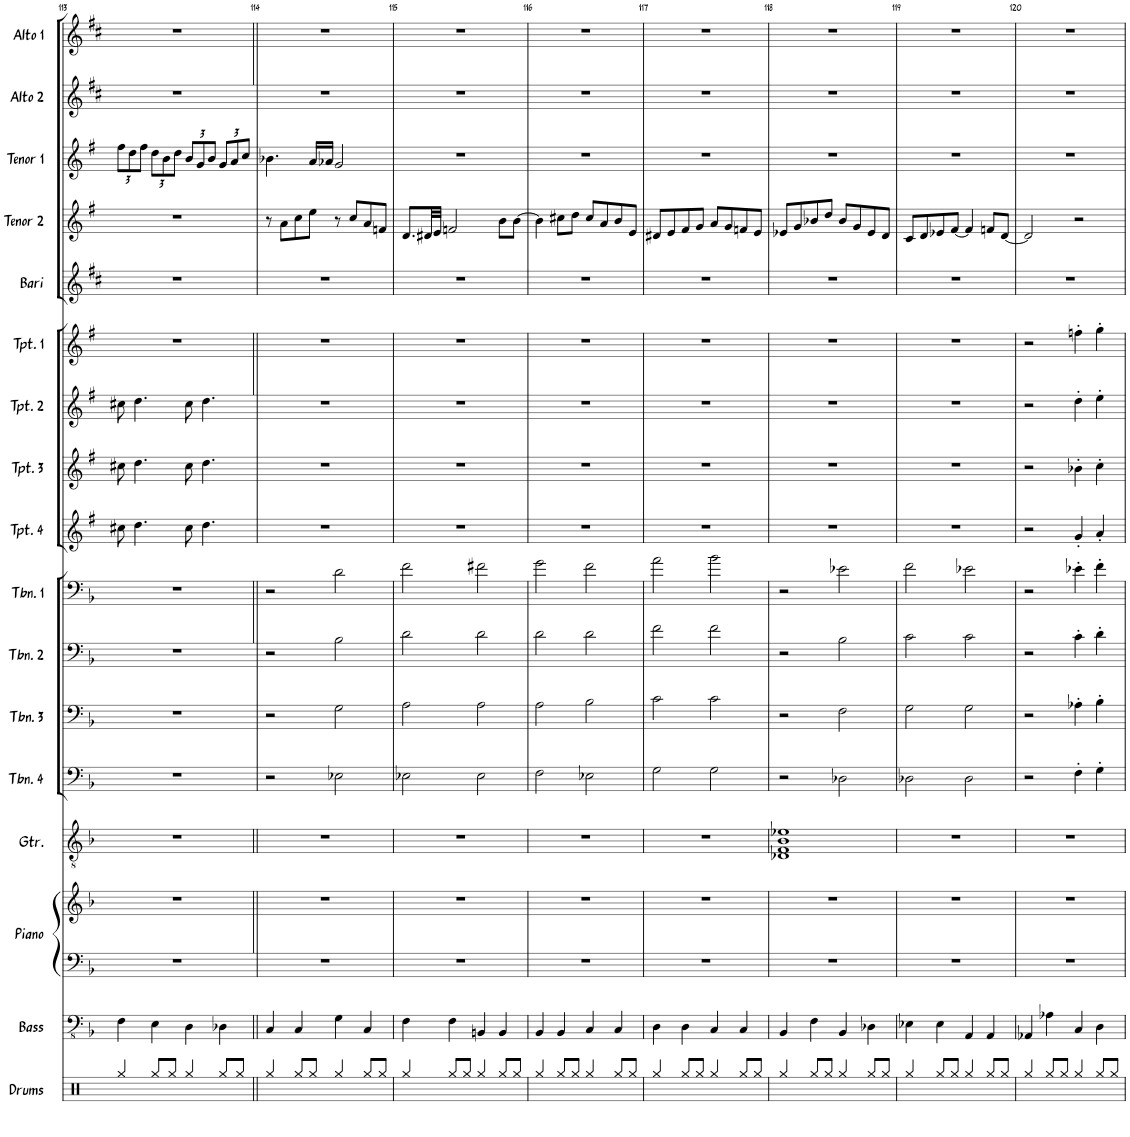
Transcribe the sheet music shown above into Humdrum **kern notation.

**kern	**kern	**kern	**kern	**kern	**kern	**kern	**kern	**kern	**kern	**kern	**kern	**kern	**kern	**kern	**kern	**kern	**kern
*part17	*part16	*part15	*part15	*part14	*part13	*part12	*part11	*part10	*part9	*part8	*part7	*part6	*part5	*part4	*part3	*part2	*part1
*staff18	*staff17	*staff16	*staff15	*staff14	*staff13	*staff12	*staff11	*staff10	*staff9	*staff8	*staff7	*staff6	*staff5	*staff4	*staff3	*staff2	*staff1
*I"Drums	*I"Bass	*I"Piano	*	*I"Guitar	*I"Trombone 4	*I"Trombone 3	*I"Trombone 2	*I"Trombone 1	*I"Trumpet 4	*I"Trumpet 3	*I"Trumpet 2	*I"Trumpet 1	*I"Baritone Sax	*I"Tenor Sax 2	*I"Tenor Sax 1	*I"Alto Sax 2	*I"Alto Sax 1
*I'Drums	*I'Bass	*I'Piano	*	*I'Gtr.	*I'Tbn. 4	*I'Tbn. 3	*I'Tbn. 2	*I'Tbn. 1	*I'Tpt. 4	*I'Tpt. 3	*I'Tpt. 2	*I'Tpt. 1	*I'Bari	*I'Tenor 2	*I'Tenor 1	*I'Alto 2	*I'Alto 1
!!LO:PB:g=z
*clefX	*clefFv4	*clefF4	*clefG2	*clefGv2	*clefF4	*clefF4	*clefF4	*clefF4	*clefG2	*clefG2	*clefG2	*clefG2	*clefG2	*clefG2	*clefG2	*clefG2	*clefG2
*	*	*	*	*	*	*	*	*	*Trd1c2	*Trd1c2	*Trd1c2	*Trd1c2	*Trd12c21	*Trd8c14	*Trd8c14	*Trd5c9	*Trd5c9
*k[]	*k[b-]	*k[b-]	*k[b-]	*k[b-]	*k[b-]	*k[b-]	*k[b-]	*k[b-]	*k[f#]	*k[f#]	*k[f#]	*k[f#]	*k[f#c#]	*k[f#]	*k[f#]	*k[f#c#]	*k[f#c#]
*M4/4	*M4/4	*M4/4	*M4/4	*M4/4	*M4/4	*M4/4	*M4/4	*M4/4	*M4/4	*M4/4	*M4/4	*M4/4	*M4/4	*M4/4	*M4/4	*M4/4	*M4/4
*	*	*	*	*	*	*	*	*	*	*	*	*	*	*	*Xbrackettup	*	*
=113	=113	=113	=113	=113	=113	=113	=113	=113	=113	=113	=113	=113	=113	=113	=113	=113	=113
4Rgg/	4FF\	1r	1r	1r	1r	1r	1r	1r	8cc#X\	8cc#X\	8cc#X\	1r	1r	1r	12ff#\L	1r	1r
.	.	.	.	.	.	.	.	.	.	.	.	.	.	.	12dd\	.	.
.	.	.	.	.	.	.	.	.	4.dd\	4.dd\	4.dd\	.	.	.	.	.	.
.	.	.	.	.	.	.	.	.	.	.	.	.	.	.	12ff#\J	.	.
8Rgg/L	4EE\	.	.	.	.	.	.	.	.	.	.	.	.	.	12dd\L	.	.
.	.	.	.	.	.	.	.	.	.	.	.	.	.	.	12b\	.	.
8Rgg/J	.	.	.	.	.	.	.	.	.	.	.	.	.	.	.	.	.
.	.	.	.	.	.	.	.	.	.	.	.	.	.	.	12dd\J	.	.
4Rgg/	4DD\	.	.	.	.	.	.	.	8cc#\	8cc#\	8cc#\	.	.	.	12b/L	.	.
.	.	.	.	.	.	.	.	.	.	.	.	.	.	.	12g/	.	.
.	.	.	.	.	.	.	.	.	4.dd\	4.dd\	4.dd\	.	.	.	.	.	.
.	.	.	.	.	.	.	.	.	.	.	.	.	.	.	12b/J	.	.
8Rgg/L	4DD-X\	.	.	.	.	.	.	.	.	.	.	.	.	.	12g/L	.	.
.	.	.	.	.	.	.	.	.	.	.	.	.	.	.	12a/	.	.
8Rgg/J	.	.	.	.	.	.	.	.	.	.	.	.	.	.	.	.	.
.	.	.	.	.	.	.	.	.	.	.	.	.	.	.	12cc/J	.	.
=114||	=114||	=114||	=114||	=114||	=114||	=114||	=114||	=114||	=114||	=114||	=114||	=114||	=114||	=114||	=114||	=114||	=114||
4Rgg/	4CC/	1r	1r	1r	2r	2r	2r	2r	1r	1r	1r	1r	1r	8r	4.b-X\	1r	1r
.	.	.	.	.	.	.	.	.	.	.	.	.	.	8a\L	.	.	.
8Rgg/L	4CC/	.	.	.	.	.	.	.	.	.	.	.	.	8cc\	.	.	.
8Rgg/J	.	.	.	.	.	.	.	.	.	.	.	.	.	8ee\J	16a/LL	.	.
.	.	.	.	.	.	.	.	.	.	.	.	.	.	.	16a-X/JJ	.	.
4Rgg/	4GG\	.	.	.	2E-X\	2G\	2B-\	2d\	.	.	.	.	.	8r	2g/	.	.
.	.	.	.	.	.	.	.	.	.	.	.	.	.	8cc/L	.	.	.
8Rgg/L	4CC/	.	.	.	.	.	.	.	.	.	.	.	.	8a/	.	.	.
8Rgg/J	.	.	.	.	.	.	.	.	.	.	.	.	.	8fn/J	.	.	.
=115	=115	=115	=115	=115	=115	=115	=115	=115	=115	=115	=115	=115	=115	=115	=115	=115	=115
4Rgg/	4FF\	1r	1r	1r	2E-X\	2A\	2d\	2f\	1r	1r	1r	1r	1r	8.d/L	1r	1r	1r
.	.	.	.	.	.	.	.	.	.	.	.	.	.	32d#X/LL	.	.	.
.	.	.	.	.	.	.	.	.	.	.	.	.	.	32e/JJJ	.	.	.
8Rgg/L	4FF\	.	.	.	.	.	.	.	.	.	.	.	.	2fn/	.	.	.
8Rgg/J	.	.	.	.	.	.	.	.	.	.	.	.	.	.	.	.	.
4Rgg/	4BBBn/	.	.	.	2E-\	2A\	2d\	2f#X\	.	.	.	.	.	.	.	.	.
8Rgg/L	4BBB/	.	.	.	.	.	.	.	.	.	.	.	.	8b\L	.	.	.
8Rgg/J	.	.	.	.	.	.	.	.	.	.	.	.	.	[8b\J	.	.	.
=116	=116	=116	=116	=116	=116	=116	=116	=116	=116	=116	=116	=116	=116	=116	=116	=116	=116
4Rgg/	4BBB-/	1r	1r	1r	2F\	2A\	2d\	2g\	1r	1r	1r	1r	1r	4b\]	1r	1r	1r
8Rgg/L	4BBB-/	.	.	.	.	.	.	.	.	.	.	.	.	8cc#X\L	.	.	.
8Rgg/J	.	.	.	.	.	.	.	.	.	.	.	.	.	8dd\J	.	.	.
4Rgg/	4CC/	.	.	.	2E-X\	2B-\	2d\	2f\	.	.	.	.	.	8cc#/L	.	.	.
.	.	.	.	.	.	.	.	.	.	.	.	.	.	8a/	.	.	.
8Rgg/L	4CC/	.	.	.	.	.	.	.	.	.	.	.	.	8b/	.	.	.
8Rgg/J	.	.	.	.	.	.	.	.	.	.	.	.	.	8e/J	.	.	.
=117	=117	=117	=117	=117	=117	=117	=117	=117	=117	=117	=117	=117	=117	=117	=117	=117	=117
4Rgg/	4DD\	1r	1r	1r	2G\	2c\	2f\	2a\	1r	1r	1r	1r	1r	8d#X/L	1r	1r	1r
.	.	.	.	.	.	.	.	.	.	.	.	.	.	8e/	.	.	.
8Rgg/L	4DD\	.	.	.	.	.	.	.	.	.	.	.	.	8f#/	.	.	.
8Rgg/J	.	.	.	.	.	.	.	.	.	.	.	.	.	8g/J	.	.	.
4Rgg/	4CC/	.	.	.	2G\	2c\	2f\	2b-\	.	.	.	.	.	8a/L	.	.	.
.	.	.	.	.	.	.	.	.	.	.	.	.	.	8g/	.	.	.
8Rgg/L	4CC/	.	.	.	.	.	.	.	.	.	.	.	.	8fn/	.	.	.
8Rgg/J	.	.	.	.	.	.	.	.	.	.	.	.	.	8e/J	.	.	.
=118	=118	=118	=118	=118	=118	=118	=118	=118	=118	=118	=118	=118	=118	=118	=118	=118	=118
4Rgg/	4BBB-/	1r	1r	1D-X 1F 1B- 1e-X	2r	2r	2r	2r	1r	1r	1r	1r	1r	8e-X/L	1r	1r	1r
.	.	.	.	.	.	.	.	.	.	.	.	.	.	8g/	.	.	.
8Rgg/L	4FF\	.	.	.	.	.	.	.	.	.	.	.	.	8b-X/	.	.	.
8Rgg/J	.	.	.	.	.	.	.	.	.	.	.	.	.	8dd/J	.	.	.
4Rgg/	4BBB-/	.	.	.	2D-X\	2F\	2B-\	2e-X\	.	.	.	.	.	8b-/L	.	.	.
.	.	.	.	.	.	.	.	.	.	.	.	.	.	8g/	.	.	.
8Rgg/L	4DD-X\	.	.	.	.	.	.	.	.	.	.	.	.	8e-/	.	.	.
8Rgg/J	.	.	.	.	.	.	.	.	.	.	.	.	.	8d/J	.	.	.
=119	=119	=119	=119	=119	=119	=119	=119	=119	=119	=119	=119	=119	=119	=119	=119	=119	=119
4Rgg/	4EE-X\	1r	1r	1r	2D-X\	2G\	2c\	2f\	1r	1r	1r	1r	1r	8c/L	1r	1r	1r
.	.	.	.	.	.	.	.	.	.	.	.	.	.	8d/	.	.	.
8Rgg/L	4EE-\	.	.	.	.	.	.	.	.	.	.	.	.	8e-X/	.	.	.
8Rgg/J	.	.	.	.	.	.	.	.	.	.	.	.	.	[8f#/J	.	.	.
4Rgg/	4AAA/	.	.	.	2D-\	2G\	2c\	2e-X\	.	.	.	.	.	4f#/]	.	.	.
8Rgg/L	4AAA/	.	.	.	.	.	.	.	.	.	.	.	.	8fn/L	.	.	.
8Rgg/J	.	.	.	.	.	.	.	.	.	.	.	.	.	[8d/J	.	.	.
=120	=120	=120	=120	=120	=120	=120	=120	=120	=120	=120	=120	=120	=120	=120	=120	=120	=120
4Rgg/	4AAA-X/	1r	1r	1r	2r	2r	2r	2r	2r	2r	2r	2r	1r	2d/]	1r	1r	1r
8Rgg/L	4AA-X\	.	.	.	.	.	.	.	.	.	.	.	.	.	.	.	.
8Rgg/J	.	.	.	.	.	.	.	.	.	.	.	.	.	.	.	.	.
4Rgg/	4CC/	.	.	.	4F'\	4A-X'\	4c'\	4e-X'\	4g'/	4b-X'\	4dd'\	4ffn'\	.	2r	.	.	.
8Rgg/L	4DD\	.	.	.	4G'\	4B-'\	4d'\	4f'\	4a'/	4cc'\	4ee'\	4gg'\	.	.	.	.	.
8Rgg/J	.	.	.	.	.	.	.	.	.	.	.	.	.	.	.	.	.
=	=	=	=	=	=	=	=	=	=	=	=	=	=	=	=	=	=
*-	*-	*-	*-	*-	*-	*-	*-	*-	*-	*-	*-	*-	*-	*-	*-	*-	*-
